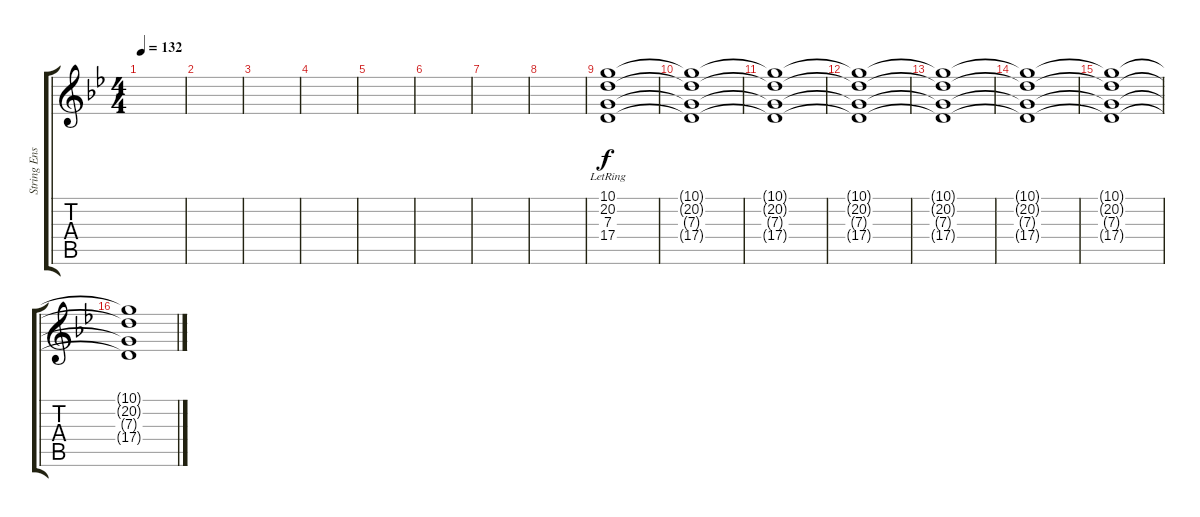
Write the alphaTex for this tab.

\track ("String Ensemble" "String Ens") {instrument stringensemble1}
\staff {score tabs}
\tuning (E4 B3 G3 D3 A2 E2) {hide}
\ts (4 4)
\tempo 132
\clef g2
\ks bb
|
|
|
|
|
|
|
|
(10.1{lr} 20.2{lr} 7.3{lr} 17.4{lr}).1{volume 0} |
(10.1{t} 20.2{t} 7.3{t} 17.4{t}).1{volume 7} |
(10.1{t} 20.2{t} 7.3{t} 17.4{t}).1 |
(10.1{t} 20.2{t} 7.3{t} 17.4{t}).1 |
(10.1{t} 20.2{t} 7.3{t} 17.4{t}).1 |
(10.1{t} 20.2{t} 7.3{t} 17.4{t}).1 |
(10.1{t} 20.2{t} 7.3{t} 17.4{t}).1 |
(10.1{t} 20.2{t} 7.3{t} 17.4{t}).1
